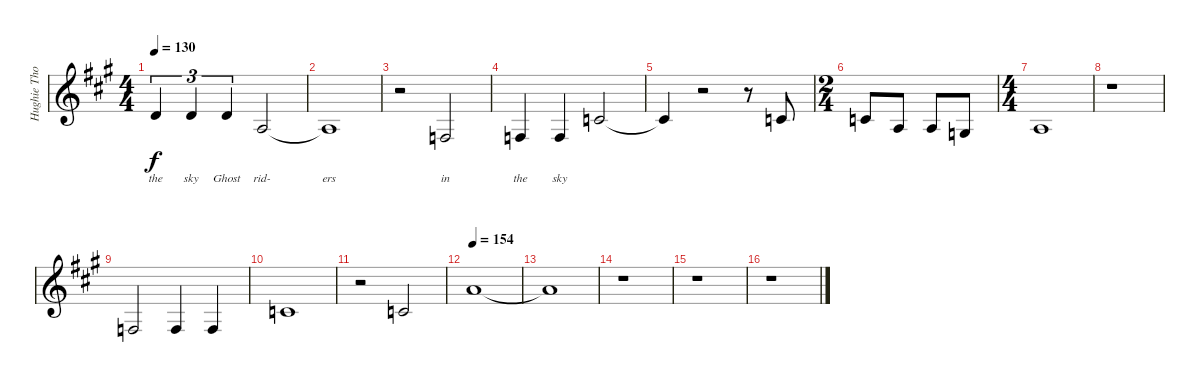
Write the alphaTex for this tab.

\track ("Hughie Thomasson Vocals" "Hughie Tho") {instrument violin}
\staff {score}
\tuning (E4 B3 G3 D3 A2 E2) {hide}
\ts (4 4)
\tempo 130
\clef g2
\ks f#minor
3.2.4{tu (3 2) lyrics (0 "the") lyrics (1 "") lyrics (2 "") lyrics (3 "") lyrics (4 "") dy f} 3.2.4{tu (3 2) lyrics (0 "sky") lyrics (1 "") lyrics (2 "") lyrics (3 "") lyrics (4 "")} 3.2.4{tu (3 2) lyrics (0 "Ghost") lyrics (1 "") lyrics (2 "") lyrics (3 "") lyrics (4 "")} 2.3.2{lyrics (0 "rid-") lyrics (1 "") lyrics (2 "") lyrics (3 "") lyrics (4 "")} |
2.3{t}.1{lyrics (0 "ers") lyrics (1 "") lyrics (2 "") lyrics (3 "") lyrics (4 "")} |
r.2 3.4.2{lyrics (0 "in") lyrics (1 "") lyrics (2 "") lyrics (3 "") lyrics (4 "")} |
3.4.4{lyrics (0 "the") lyrics (1 "") lyrics (2 "") lyrics (3 "") lyrics (4 "")} 3.4.4{lyrics (0 "sky") lyrics (1 "") lyrics (2 "") lyrics (3 "") lyrics (4 "")} 1.2.2 |
1.2{t}.4 r.2 r.8 1.2.8 |
\ts (2 4)
1.2.8 2.3.8 2.3.8 0.3.8 |
\ts (4 4)
2.3.1 |
r.1 |
3.4.2 3.4.4 3.4.4 |
1.2.1 |
r.2 1.2.2 |
\tempo 154
5.1.1 |
5.1{t}.1 |
r.1 |
r.1 |
r.1
